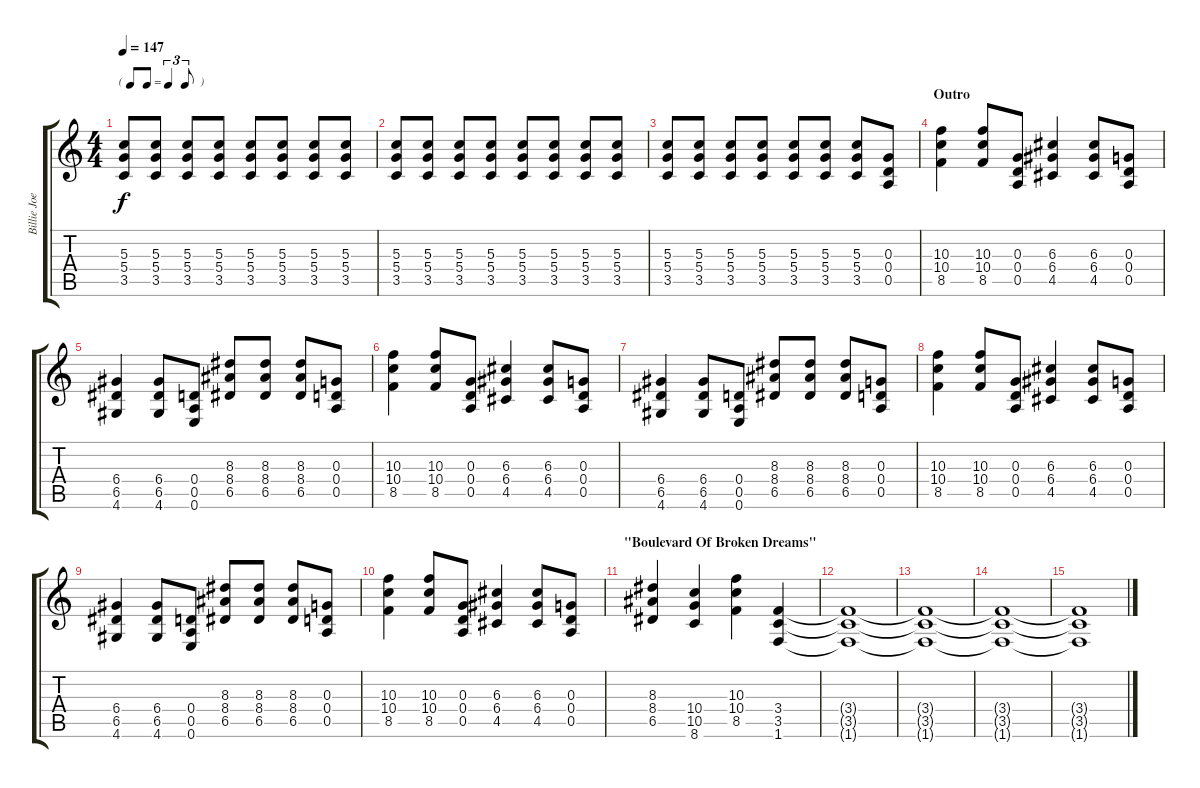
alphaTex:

\track ("Billie Joe Armstrong - Acoustic" "Billie Joe") {instrument acousticguitarsteel}
\staff {score tabs}
\tuning (E4 B3 G3 D3 A2 E2) {hide}
\ts (4 4)
\tf triplet8th
\tempo 147
\clef g2
\ks c
(5.3 5.4 3.5).8{dy f} (5.3 5.4 3.5).8 (5.3 5.4 3.5).8 (5.3 5.4 3.5).8 (5.3 5.4 3.5).8 (5.3 5.4 3.5).8 (5.3 5.4 3.5).8 (5.3 5.4 3.5).8 |
(5.3 5.4 3.5).8 (5.3 5.4 3.5).8 (5.3 5.4 3.5).8 (5.3 5.4 3.5).8 (5.3 5.4 3.5).8 (5.3 5.4 3.5).8 (5.3 5.4 3.5).8 (5.3 5.4 3.5).8 |
(5.3 5.4 3.5).8 (5.3 5.4 3.5).8 (5.3 5.4 3.5).8 (5.3 5.4 3.5).8 (5.3 5.4 3.5).8 (5.3 5.4 3.5).8 (5.3 5.4 3.5).8 (0.3 0.4 0.5).8 |
\section ("" "Outro")
(10.3 10.4 8.5).4 (10.3 10.4 8.5).8 (0.3 0.4 0.5).8 (6.3 6.4 4.5).4 (6.3 6.4 4.5).8 (0.3 0.4 0.5).8 |
(6.4 6.5 4.6).4 (6.4 6.5 4.6).8 (0.4 0.5 0.6).8 (8.3 8.4 6.5).8 (8.3 8.4 6.5).8 (8.3 8.4 6.5).8 (0.3 0.4 0.5).8 |
(10.3 10.4 8.5).4 (10.3 10.4 8.5).8 (0.3 0.4 0.5).8 (6.3 6.4 4.5).4 (6.3 6.4 4.5).8 (0.3 0.4 0.5).8 |
(6.4 6.5 4.6).4 (6.4 6.5 4.6).8 (0.4 0.5 0.6).8 (8.3 8.4 6.5).8 (8.3 8.4 6.5).8 (8.3 8.4 6.5).8 (0.3 0.4 0.5).8 |
(10.3 10.4 8.5).4 (10.3 10.4 8.5).8 (0.3 0.4 0.5).8 (6.3 6.4 4.5).4 (6.3 6.4 4.5).8 (0.3 0.4 0.5).8 |
(6.4 6.5 4.6).4 (6.4 6.5 4.6).8 (0.4 0.5 0.6).8 (8.3 8.4 6.5).8 (8.3 8.4 6.5).8 (8.3 8.4 6.5).8 (0.3 0.4 0.5).8 |
(10.3 10.4 8.5).4 (10.3 10.4 8.5).8 (0.3 0.4 0.5).8 (6.3 6.4 4.5).4 (6.3 6.4 4.5).8 (0.3 0.4 0.5).8 |
\section ("" "\"Boulevard Of Broken Dreams\"")
(8.3 8.4 6.5).4 (10.4 10.5 8.6).4 (10.3 10.4 8.5).4 (3.4 3.5 1.6).4 |
(3.4{t} 3.5{t} 1.6{t}).1 |
(3.4{t} 3.5{t} 1.6{t}).1 |
(3.4{t} 3.5{t} 1.6{t}).1 |
(3.4{t} 3.5{t} 1.6{t}).1
